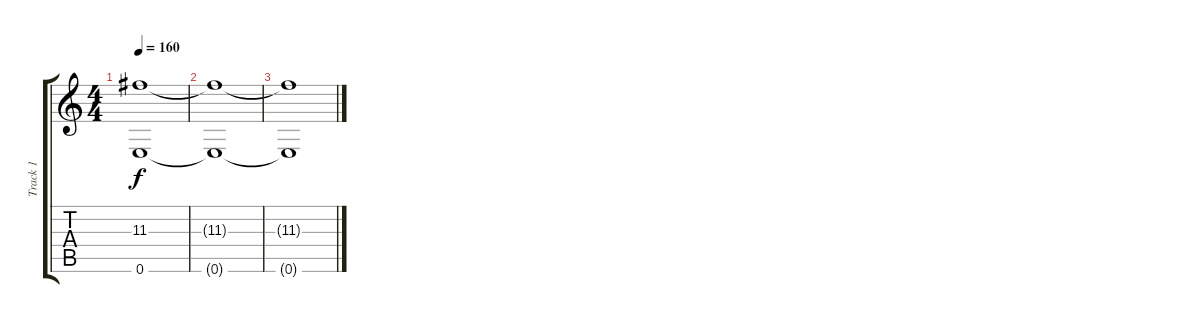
\track ("Track 1" "Track 1") {instrument distortionguitar}
\staff {score tabs}
\tuning (E4 B3 G3 D3 A2 E2) {hide}
\ts (4 4)
\tempo 160
\clef g2
\ks c
(11.3{t} 0.6{t}).1{dy f} |
(11.3{t} 0.6{t}).1 |
(11.3{t} 0.6{t}).1
